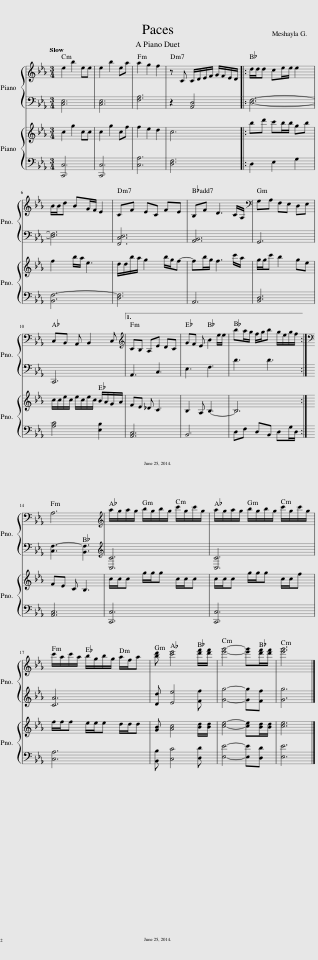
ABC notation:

X:1
%%score { 1 | 2 } { 3 | 4 }
L:1/8
Q:1/4=60
M:3/4
I:linebreak $
K:Eb
V:1 treble
V:2 bass
V:3 treble
V:4 bass
V:1
 e2 b2 ee | e2 b2 ea | a2 g2 f2 | z C C/D/E/F/ G/F/E/D/ |: d/d/d ce/e/ e2 |$ %5
 B/B/d BG/F/ E2 | CF EC FE | B,F D3 C/A,/ |[K:bass] G,A, F,E, D,E, |$ C,B,, A,, B,,2 C, |1 %10
[K:treble] CB, A,E DC | GF E B2 e/e/ | ba/g/ f/g/b g/e/g/f/ :|$[K:bass] A,6 |[K:treble] a/g/a/g/ b/g/b/g/ c'/g/c'/g/ | %15
 a/g/a/g/ b/g/b/g/ c'/g/c'/g/ |$ c'/a/c'/a/ b/g/b/g/ a/f/a | [bd'] [c'e']4 [d'f']/[d'f']/ | [e'g']4- [e'g'][d'f']/[d'f']/ | [e'g']6 |] %20
V:2
 [C,E,]6 | [C,E,]6 | [F,A,]6 | z2 [A,,D,]4 |: [D,F,]6- |$ %5
 [D,F,]6 | [F,,C,D,]6 | [A,,B,,]6 | G,,6 |$ C,,6 |1 %10
 A,,3 C,3 | E,3 F,3 | D3 D3 :|$ [C,F,-]3 [B,,F,]3 |[K:treble] [C,C]6 | %15
 [C,C]6 |$ [CA]6 | [Dd] [Ee]4 [Ff] | [Gg]4- [Gg][Ff] | [Gg]6 |] %20
V:3
 c2 g2 cc | c2 g2 cf | f2 e2 d2 | c6 |: bd' c'b/b/ gb |$ %5
 f2 b/a/ e3 | d/d/b/a/ g2 b/g/f- | fb/g/ f3 c'/a/ | g/g/c' b2 ge |$ c/c/e/c/ e/c/e/c/ B/A/G/A/ |1 %10
 FE _D C3 | B,2 A, B,3- | B,6 :|$ FE C B,3 | c/c/c g/g/g c/c/c | %15
 c/c/c g/g/g c/c/f |$ f/f/f e/e/e d/d/d | [GB] [Ac]4 [Bd]/[Bd]/ | [ce]4- [ce][Bd]/[Bd]/ | [ce]6 |] %20
V:4
 [C,,C,]6 | [C,,C,]6 | [C,A,]6 | [D,F,]6 |: D,2 E,2 G,2 |$ %5
 [B,,F,-]6 | [D,F,]6 | A,,6 | [B,,D,]6 |$ [A,C]4 [E,B,]2 |1 %10
 [A,,C,]6 | B,,6 | D,F, D,B,, D,G,/D,/ :|$ [A,,C,]6 | [C,,C,]6 | %15
 [C,,C,]6 |$ [C,A,]6 | [B,,B,] [C,C]4 [D,D] | [E,E]4- [E,E][D,D] | [E,E]6 |] %20
